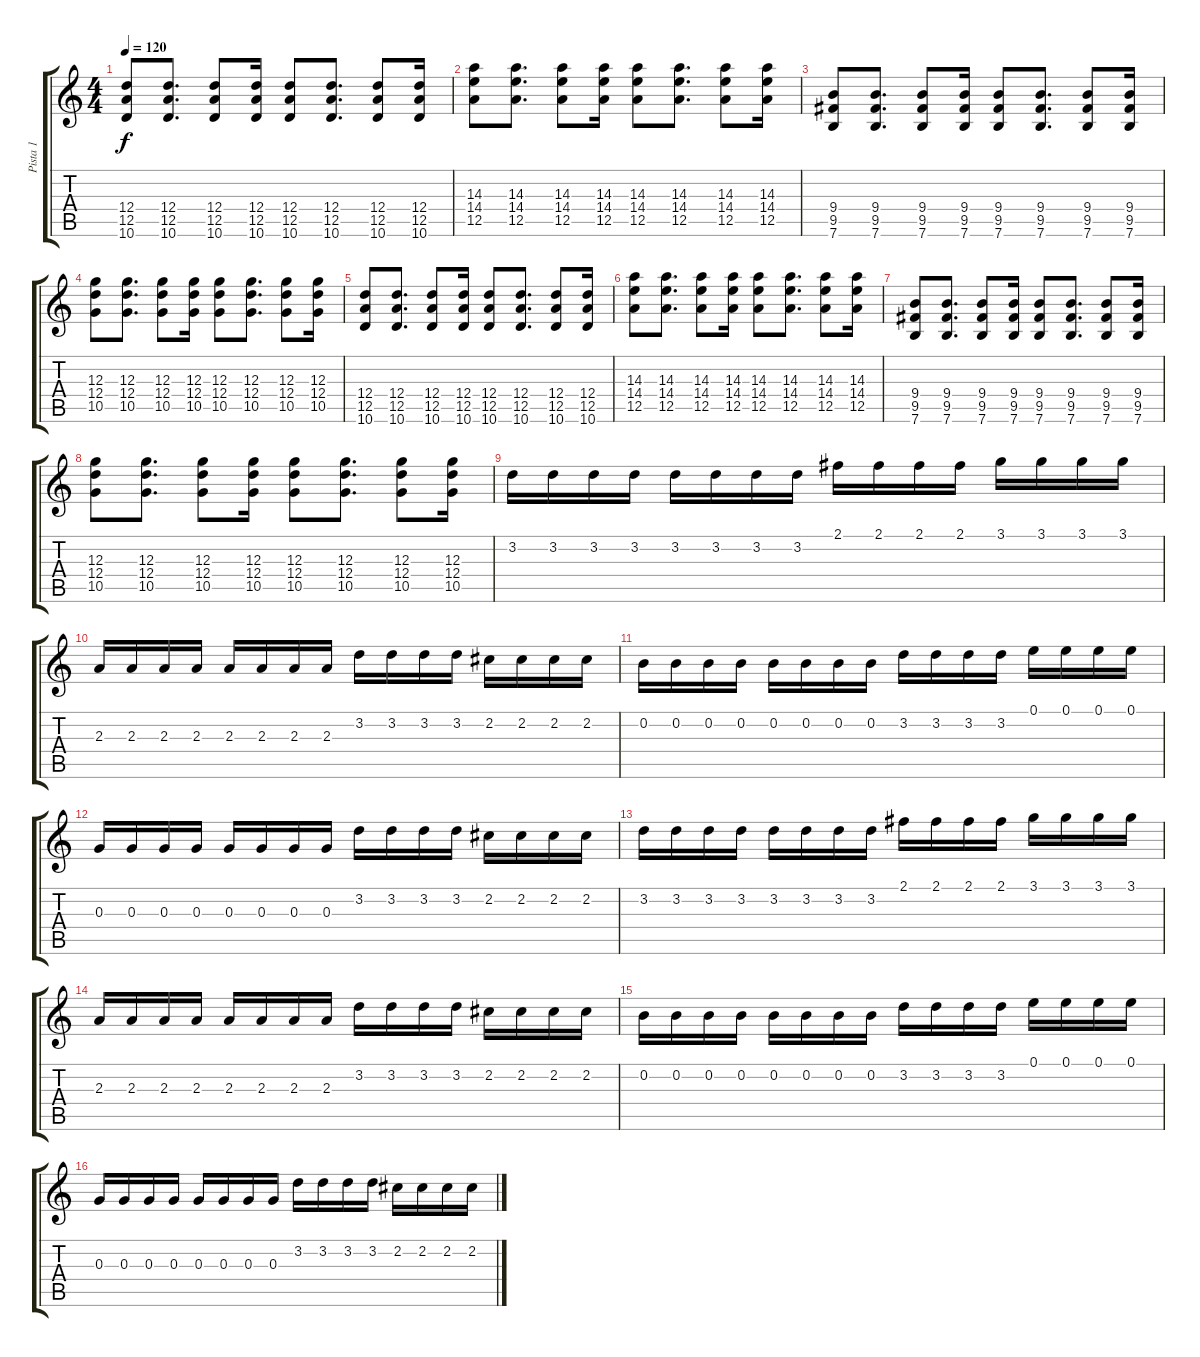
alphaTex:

\track ("Pista 1" "Pista 1") {instrument distortionguitar}
\staff {score tabs}
\tuning (E4 B3 G3 D3 A2 E2) {hide}
\ts (4 4)
\tempo 120
\clef g2
\ks c
(12.4 12.5 10.6).8{dy f} (12.4 12.5 10.6).8{d} (12.4 12.5 10.6).8 (12.4 12.5 10.6).16 (12.4 12.5 10.6).8 (12.4 12.5 10.6).8{d} (12.4 12.5 10.6).8 (12.4 12.5 10.6).16 |
(14.3 14.4 12.5).8 (14.3 14.4 12.5).8{d} (14.3 14.4 12.5).8 (14.3 14.4 12.5).16 (14.3 14.4 12.5).8 (14.3 14.4 12.5).8{d} (14.3 14.4 12.5).8 (14.3 14.4 12.5).16 |
(9.4 9.5 7.6).8 (9.4 9.5 7.6).8{d} (9.4 9.5 7.6).8 (9.4 9.5 7.6).16 (9.4 9.5 7.6).8 (9.4 9.5 7.6).8{d} (9.4 9.5 7.6).8 (9.4 9.5 7.6).16 |
(12.3 12.4 10.5).8 (12.3 12.4 10.5).8{d} (12.3 12.4 10.5).8 (12.3 12.4 10.5).16 (12.3 12.4 10.5).8 (12.3 12.4 10.5).8{d} (12.3 12.4 10.5).8 (12.3 12.4 10.5).16 |
(12.4 12.5 10.6).8 (12.4 12.5 10.6).8{d} (12.4 12.5 10.6).8 (12.4 12.5 10.6).16 (12.4 12.5 10.6).8 (12.4 12.5 10.6).8{d} (12.4 12.5 10.6).8 (12.4 12.5 10.6).16 |
(14.3 14.4 12.5).8 (14.3 14.4 12.5).8{d} (14.3 14.4 12.5).8 (14.3 14.4 12.5).16 (14.3 14.4 12.5).8 (14.3 14.4 12.5).8{d} (14.3 14.4 12.5).8 (14.3 14.4 12.5).16 |
(9.4 9.5 7.6).8 (9.4 9.5 7.6).8{d} (9.4 9.5 7.6).8 (9.4 9.5 7.6).16 (9.4 9.5 7.6).8 (9.4 9.5 7.6).8{d} (9.4 9.5 7.6).8 (9.4 9.5 7.6).16 |
(12.3 12.4 10.5).8 (12.3 12.4 10.5).8{d} (12.3 12.4 10.5).8 (12.3 12.4 10.5).16 (12.3 12.4 10.5).8 (12.3 12.4 10.5).8{d} (12.3 12.4 10.5).8 (12.3 12.4 10.5).16 |
3.2.16 3.2.16 3.2.16 3.2.16 3.2.16 3.2.16 3.2.16 3.2.16 2.1.16 2.1.16 2.1.16 2.1.16 3.1.16 3.1.16 3.1.16 3.1.16 |
2.3.16 2.3.16 2.3.16 2.3.16 2.3.16 2.3.16 2.3.16 2.3.16 3.2.16 3.2.16 3.2.16 3.2.16 2.2.16 2.2.16 2.2.16 2.2.16 |
0.2.16 0.2.16 0.2.16 0.2.16 0.2.16 0.2.16 0.2.16 0.2.16 3.2.16 3.2.16 3.2.16 3.2.16 0.1.16 0.1.16 0.1.16 0.1.16 |
0.3.16 0.3.16 0.3.16 0.3.16 0.3.16 0.3.16 0.3.16 0.3.16 3.2.16 3.2.16 3.2.16 3.2.16 2.2.16 2.2.16 2.2.16 2.2.16 |
3.2.16 3.2.16 3.2.16 3.2.16 3.2.16 3.2.16 3.2.16 3.2.16 2.1.16 2.1.16 2.1.16 2.1.16 3.1.16 3.1.16 3.1.16 3.1.16 |
2.3.16 2.3.16 2.3.16 2.3.16 2.3.16 2.3.16 2.3.16 2.3.16 3.2.16 3.2.16 3.2.16 3.2.16 2.2.16 2.2.16 2.2.16 2.2.16 |
0.2.16 0.2.16 0.2.16 0.2.16 0.2.16 0.2.16 0.2.16 0.2.16 3.2.16 3.2.16 3.2.16 3.2.16 0.1.16 0.1.16 0.1.16 0.1.16 |
0.3.16 0.3.16 0.3.16 0.3.16 0.3.16 0.3.16 0.3.16 0.3.16 3.2.16 3.2.16 3.2.16 3.2.16 2.2.16 2.2.16 2.2.16 2.2.16
